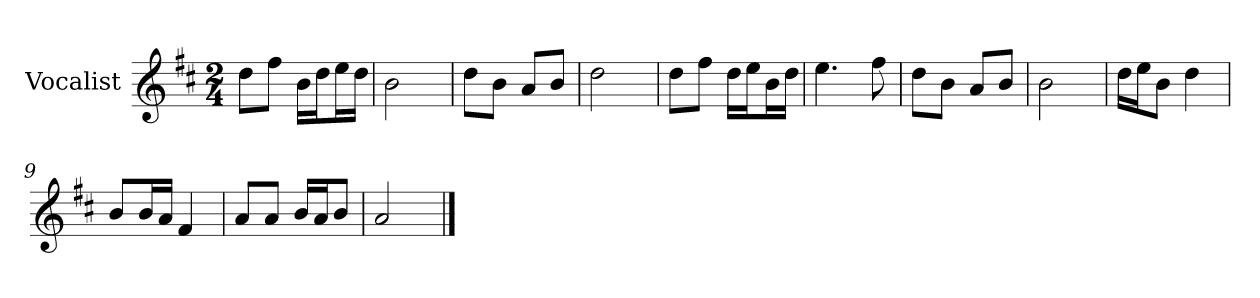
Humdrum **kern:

**kern
*part1
*staff1
*I"Vocalist
*k[f#c#]
*D:
*M2/4
=
8ddL
8ff#J
16bLL
16ddJ
16eeL
16ddJJ
=1
2b
=2
8ddL
8bJ
8aL
8bJ
=3
2dd
=4
8ddL
8ff#J
16ddLL
16eeJ
16bL
16ddJJ
=5
4.ee
8ff#
=6
8ddL
8bJ
8aL
8bJ
=7
2b
=8
16ddLL
16eeJ
8bJ
4dd
=9
8bL
16bL
16aJJ
4f#
=10
8aL
8aJ
16bLL
16aJ
8bJ
=11
2a
==
*-
